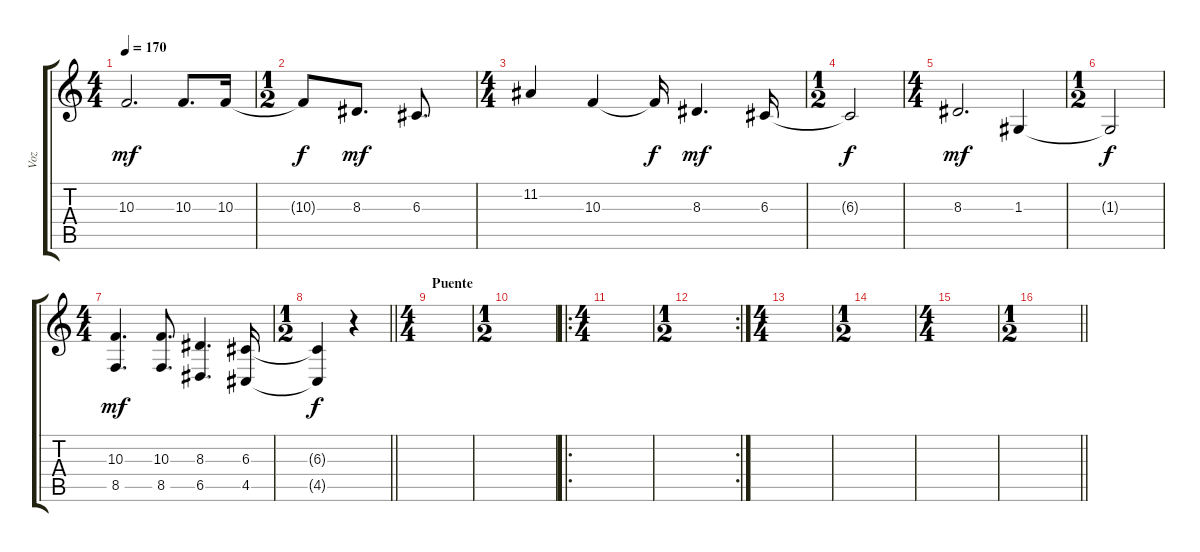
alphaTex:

\track ("Voz" "Voz") {instrument clarinet}
\staff {score tabs}
\tuning (E4 B3 G3 D3 A2 E2) {hide}
\ts (4 4)
\tempo 170
\clef g2
\ks c
10.3.2{d dy mf} 10.3.8{d} 10.3.16 |
\ts (1 2)
10.3{t}.8{dy f} 8.3.8{d dy mf} 6.3.8{d} |
\ts (4 4)
11.2.4 10.3.4 10.3{t}.16{dy f} 8.3.4{d dy mf} 6.3.16 |
\ts (1 2)
6.3{t}.2{dy f} |
\ts (4 4)
8.3.2{d dy mf} 1.3.4 |
\ts (1 2)
1.3{t}.2{dy f} |
\ts (4 4)
(10.3 8.5).4{d dy mf} (10.3 8.5).8{d} (8.3 6.5).4{d} (6.3 4.5).16 |
\ts (1 2)
\barLineRight lightlight
(6.3{t} 4.5{t}).4{dy f} r.4 |
\ts (4 4)
\section ("" "Puente")
|
\ts (1 2)
|
\ro
\ts (4 4)
|
\rc 2
\ts (1 2)
|
\ts (4 4)
|
\ts (1 2)
|
\ts (4 4)
|
\ts (1 2)
\barLineRight lightlight
